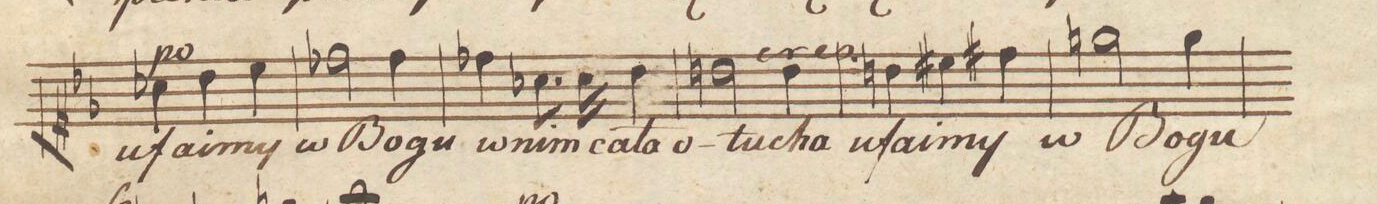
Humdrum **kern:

**kern	**text	**dynam
*I"Soprano.	*	*
*clefC1	*	*
*k[b-e-]	*	*
*met(c|)	*	*
*M3/4	*	*
4a-X\	u-	p
4b-\	-fai-	.
4cc\	-my	.
=97	=97	=97
2dd-X\	w Bo-	.
4dd-\	-gu	.
=98	=98	=98
4dd-X\	wnim	.
8.a-X\	ca-	.
16a-\	-ła	.
4b-\	o-	.
=99	=99	=99
2bn\	-tu-	.
4b\	-cha	<
=100	=100	=100
4bn\	u-	.
4cc#X\	-fai-	.
4dd#X\	-my	.
=101	=101	=101
2een\	w Bo-	.
4ee\	-gu	.
=102	=102	=102
*-	*-	*-
